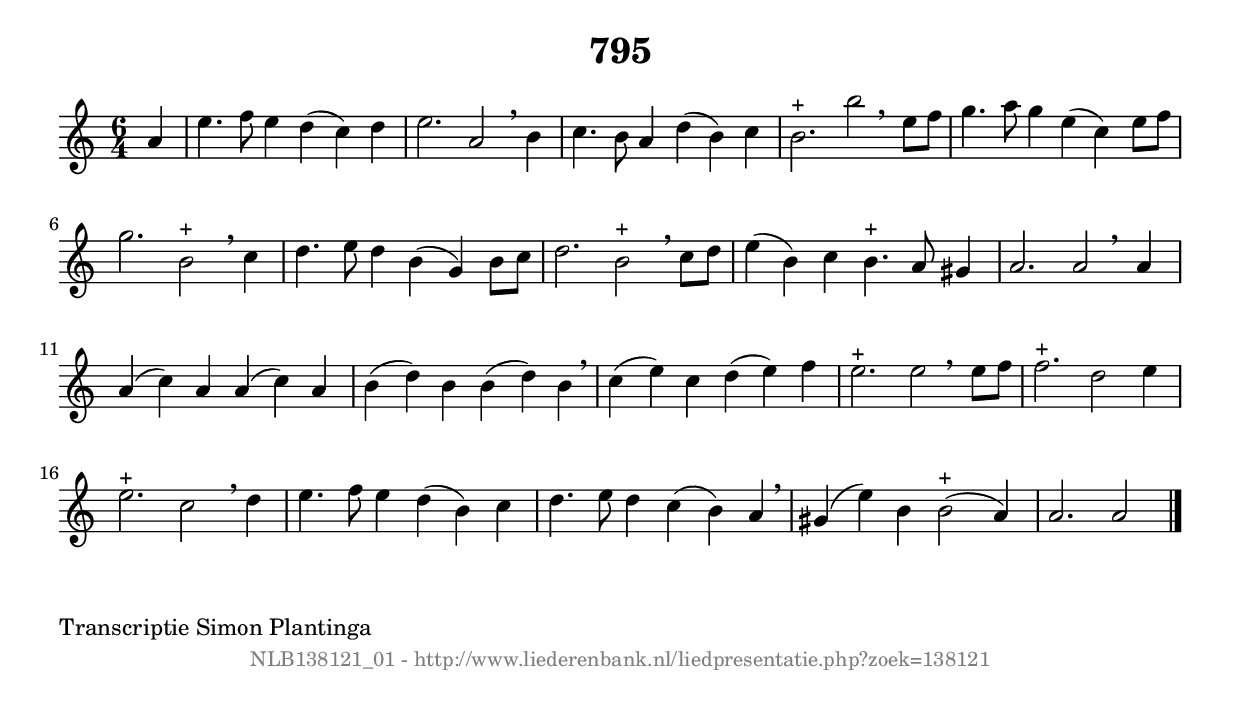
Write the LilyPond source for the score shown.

%
% produced by wce2krn 1.64 (7 June 2014)
%
\version"2.16"
#(append! paper-alist '(("long" . (cons (* 210 mm) (* 2000 mm)))))
#(set-default-paper-size "long")
sb = {\breathe}
mBreak = {\breathe }
bBreak = {\breathe }
x = {\once\override NoteHead #'style = #'cross }
gl=\glissando
itime={\override Staff.TimeSignature #'stencil = ##f }
ficta = {\once\set suggestAccidentals = ##t}
fine = {\once\override Score.RehearsalMark #'self-alignment-X = #1 \mark \markup {\italic{Fine}}}
dc = {\once\override Score.RehearsalMark #'self-alignment-X = #1 \mark \markup {\italic{D.C.}}}
dcf = {\once\override Score.RehearsalMark #'self-alignment-X = #1 \mark \markup {\italic{D.C. al Fine}}}
dcc = {\once\override Score.RehearsalMark #'self-alignment-X = #1 \mark \markup {\italic{D.C. al Coda}}}
ds = {\once\override Score.RehearsalMark #'self-alignment-X = #1 \mark \markup {\italic{D.S.}}}
dsf = {\once\override Score.RehearsalMark #'self-alignment-X = #1 \mark \markup {\italic{D.S. al Fine}}}
dsc = {\once\override Score.RehearsalMark #'self-alignment-X = #1 \mark \markup {\italic{D.S. al Coda}}}
pv = {\set Score.repeatCommands = #'((volta "1"))}
sv = {\set Score.repeatCommands = #'((volta "2"))}
tv = {\set Score.repeatCommands = #'((volta "3"))}
qv = {\set Score.repeatCommands = #'((volta "4"))}
xv = {\set Score.repeatCommands = #'((volta #f))}
\header{ tagline = ""
title = "795"
}
\score {{
\key a \minor
\relative g'
{
\set melismaBusyProperties = #'()
\partial 32*8
\time 6/4
\tempo 4=120
\override Score.MetronomeMark #'transparent = ##t
\override Score.RehearsalMark #'break-visibility = #(vector #t #t #f)
a4 | e'4. f8 e4 d4( c4) d4 | e2. a,2 \sb b4 | c4. b8 a4 d4( b4) c4 | b2.^"+" b'2 \bar ":|:" \bBreak
e,8 f8 | g4. a8 g4 e4( c4) e8 f8 | g2. b,2^"+" \sb c4 | d4. e8 d4 b4( g4) b8 c8 | d2. b2^"+" \mBreak
c8 d8 | e4( b4) c4 b4.^"+" a8 gis4 | a2. a2 \bar ":|:" \bBreak
a4 | a4( c4) a4 a4( c4) a4 | b4( d4) b4 b4( d4) b4 \sb | c4( e4) c4 d4( e4) f4 | e2.^"+" e2 \bar ":|:" \bBreak
e8 f8 | f2.^"+" d2 e4 | e2.^"+" c2 \sb d4 | e4. f8 e4 d4( b4) c4 | d4. e8 d4 c4( b4) a4 | \mBreak \bar "|"
gis4( e'4) b4 b2(^"+" a4) | a2. a2 \bar "|."
 }}
 \midi { }
 \layout {
            indent = 0.0\cm
}
}
\markup { \wordwrap-string #" 
Transcriptie Simon Plantinga
"}
\markup { \vspace #0 } \markup { \with-color #grey \fill-line { \center-column { \smaller "NLB138121_01 - http://www.liederenbank.nl/liedpresentatie.php?zoek=138121" } } }
